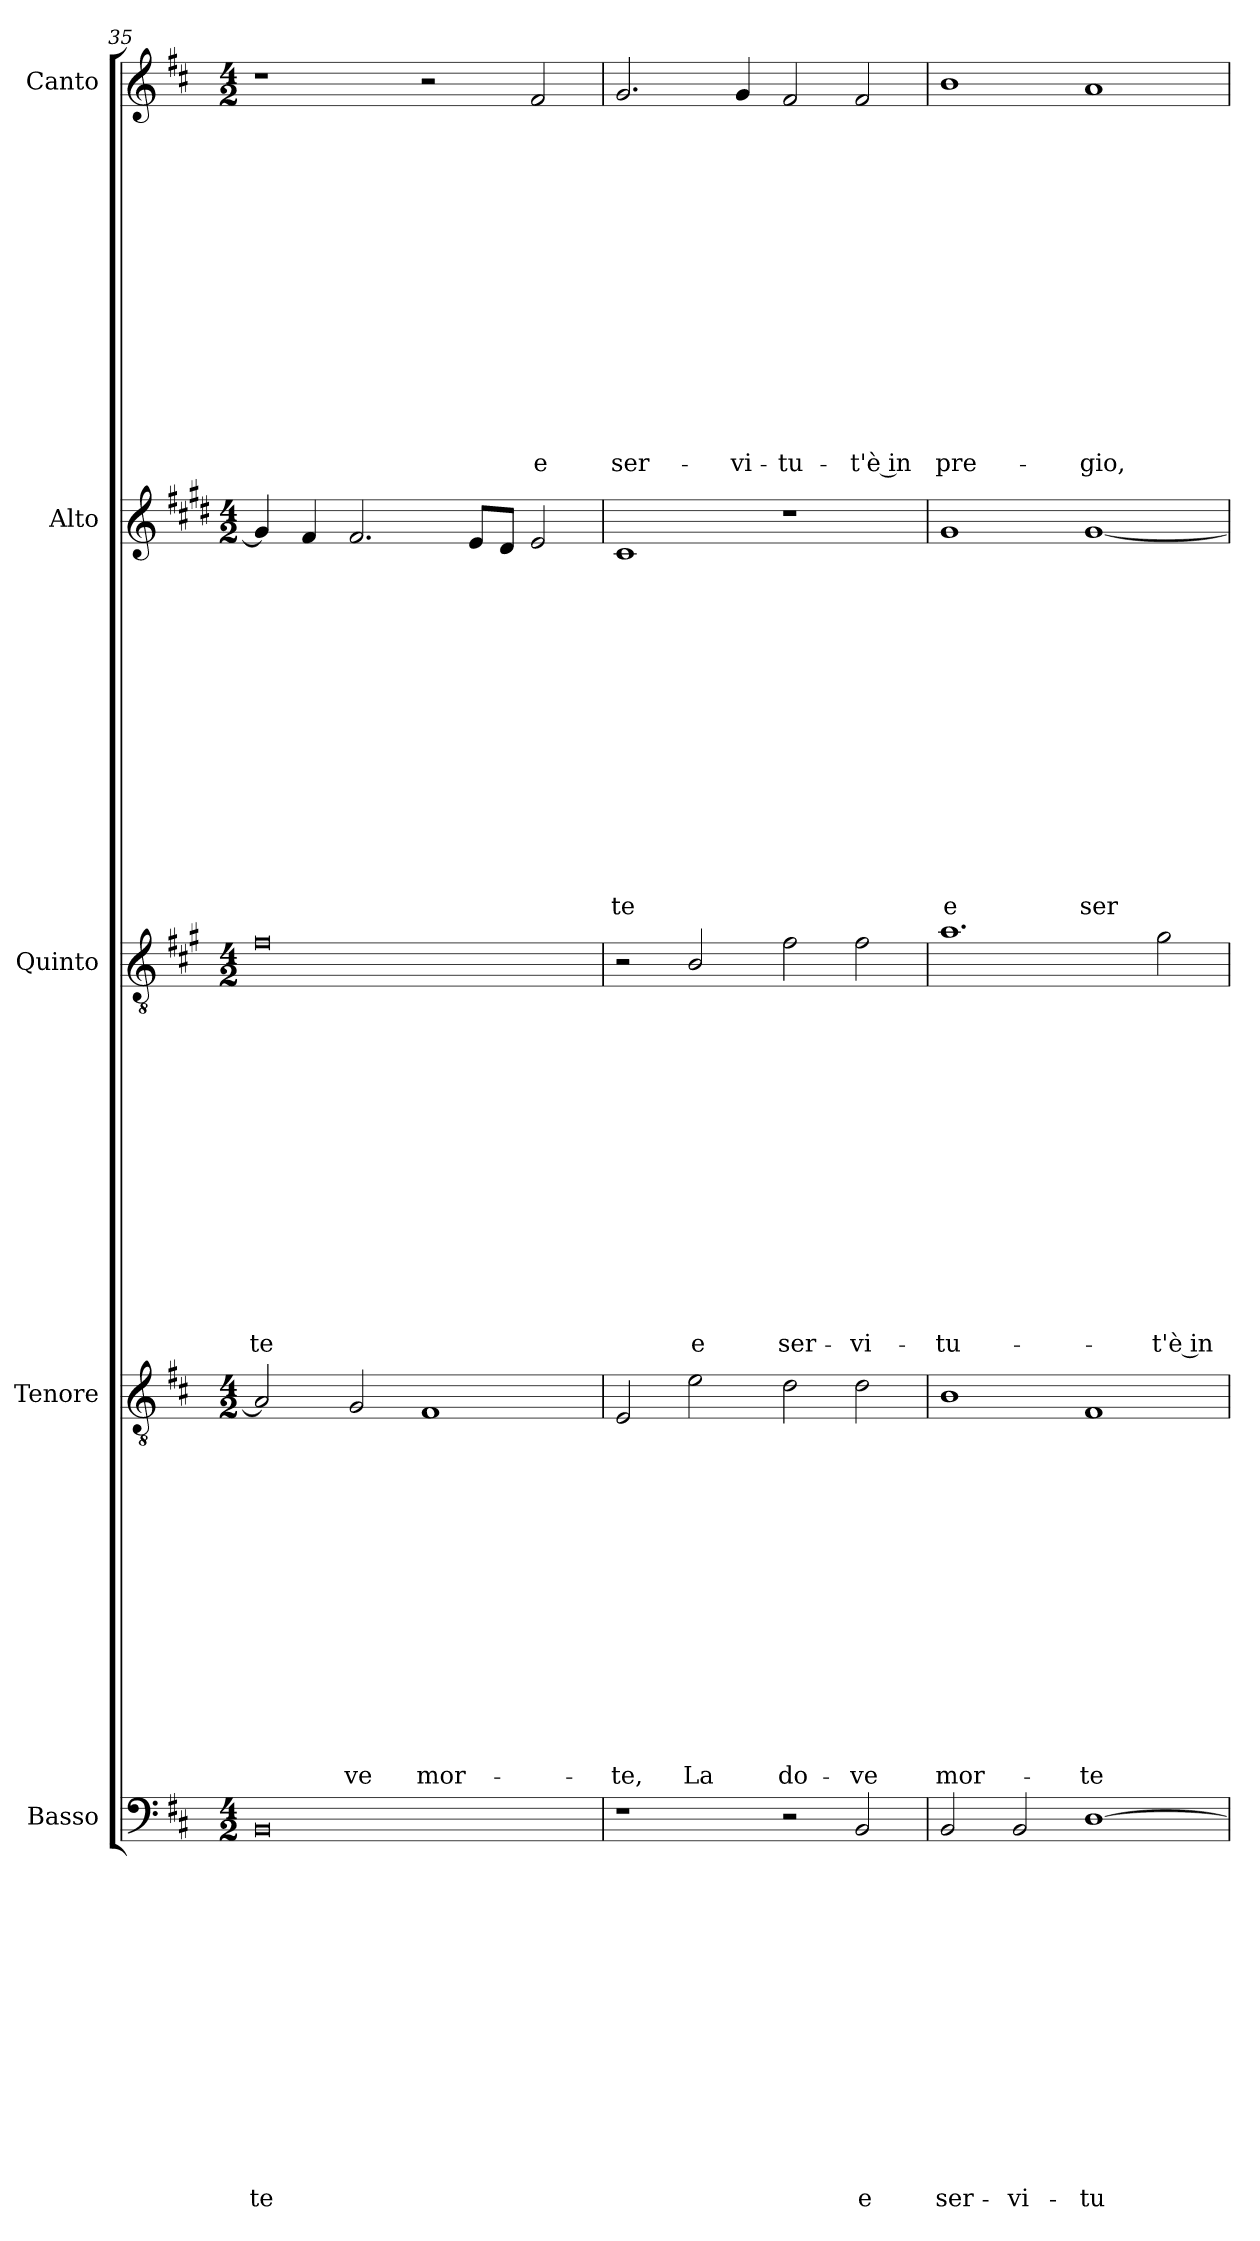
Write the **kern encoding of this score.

**kern	**text	**text	**text	**text	**text	**text	**text	**text	**text	**text	**text	**text	**text	**text	**text	**kern	**text	**text	**text	**text	**text	**text	**text	**text	**text	**text	**text	**text	**text	**text	**text	**kern	**text	**text	**text	**text	**text	**text	**text	**text	**text	**text	**text	**text	**text	**text	**text	**kern	**text	**text	**text	**text	**text	**text	**text	**text	**text	**text	**text	**text	**text	**text	**text	**kern	**text	**text	**text	**text	**text	**text	**text	**text	**text	**text	**text	**text	**text	**text	**text
*part5	*part5	*part5	*part5	*part5	*part5	*part5	*part5	*part5	*part5	*part5	*part5	*part5	*part5	*part5	*part5	*part4	*part4	*part4	*part4	*part4	*part4	*part4	*part4	*part4	*part4	*part4	*part4	*part4	*part4	*part4	*part4	*part3	*part3	*part3	*part3	*part3	*part3	*part3	*part3	*part3	*part3	*part3	*part3	*part3	*part3	*part3	*part3	*part2	*part2	*part2	*part2	*part2	*part2	*part2	*part2	*part2	*part2	*part2	*part2	*part2	*part2	*part2	*part2	*part1	*part1	*part1	*part1	*part1	*part1	*part1	*part1	*part1	*part1	*part1	*part1	*part1	*part1	*part1	*part1
*staff5	*staff5	*staff5	*staff5	*staff5	*staff5	*staff5	*staff5	*staff5	*staff5	*staff5	*staff5	*staff5	*staff5	*staff5	*staff5	*staff4	*staff4	*staff4	*staff4	*staff4	*staff4	*staff4	*staff4	*staff4	*staff4	*staff4	*staff4	*staff4	*staff4	*staff4	*staff4	*staff3	*staff3	*staff3	*staff3	*staff3	*staff3	*staff3	*staff3	*staff3	*staff3	*staff3	*staff3	*staff3	*staff3	*staff3	*staff3	*staff2	*staff2	*staff2	*staff2	*staff2	*staff2	*staff2	*staff2	*staff2	*staff2	*staff2	*staff2	*staff2	*staff2	*staff2	*staff2	*staff1	*staff1	*staff1	*staff1	*staff1	*staff1	*staff1	*staff1	*staff1	*staff1	*staff1	*staff1	*staff1	*staff1	*staff1	*staff1
*I"Basso	*	*	*	*	*	*	*	*	*	*	*	*	*	*	*	*I"Tenore	*	*	*	*	*	*	*	*	*	*	*	*	*	*	*	*I"Quinto	*	*	*	*	*	*	*	*	*	*	*	*	*	*	*	*I"Alto	*	*	*	*	*	*	*	*	*	*	*	*	*	*	*	*I"Canto	*	*	*	*	*	*	*	*	*	*	*	*	*	*	*
*I'B	*	*	*	*	*	*	*	*	*	*	*	*	*	*	*	*I'T	*	*	*	*	*	*	*	*	*	*	*	*	*	*	*	*	*	*	*	*	*	*	*	*	*	*	*	*	*	*	*	*I'A	*	*	*	*	*	*	*	*	*	*	*	*	*	*	*	*I'C	*	*	*	*	*	*	*	*	*	*	*	*	*	*	*
*clefF4	*	*	*	*	*	*	*	*	*	*	*	*	*	*	*	*clefGv2	*	*	*	*	*	*	*	*	*	*	*	*	*	*	*	*clefGv2	*	*	*	*	*	*	*	*	*	*	*	*	*	*	*	*clefG2	*	*	*	*	*	*	*	*	*	*	*	*	*	*	*	*clefG2	*	*	*	*	*	*	*	*	*	*	*	*	*	*	*
*	*	*	*	*	*	*	*	*	*	*	*	*	*	*	*	*	*	*	*	*	*	*	*	*	*	*	*	*	*	*	*	*ITrd4c7	*	*	*	*	*	*	*	*	*	*	*	*	*	*	*	*ITrd1c2	*	*	*	*	*	*	*	*	*	*	*	*	*	*	*	*	*	*	*	*	*	*	*	*	*	*	*	*	*	*	*
*k[f#c#]	*	*	*	*	*	*	*	*	*	*	*	*	*	*	*	*k[f#c#]	*	*	*	*	*	*	*	*	*	*	*	*	*	*	*	*k[f#c#]	*	*	*	*	*	*	*	*	*	*	*	*	*	*	*	*k[f#c#]	*	*	*	*	*	*	*	*	*	*	*	*	*	*	*	*k[f#c#]	*	*	*	*	*	*	*	*	*	*	*	*	*	*	*
*D:	*	*	*	*	*	*	*	*	*	*	*	*	*	*	*	*D:	*	*	*	*	*	*	*	*	*	*	*	*	*	*	*	*D:	*	*	*	*	*	*	*	*	*	*	*	*	*	*	*	*D:	*	*	*	*	*	*	*	*	*	*	*	*	*	*	*	*D:	*	*	*	*	*	*	*	*	*	*	*	*	*	*	*
*M4/2	*	*	*	*	*	*	*	*	*	*	*	*	*	*	*	*M4/2	*	*	*	*	*	*	*	*	*	*	*	*	*	*	*	*M4/2	*	*	*	*	*	*	*	*	*	*	*	*	*	*	*	*M4/2	*	*	*	*	*	*	*	*	*	*	*	*	*	*	*	*M4/2	*	*	*	*	*	*	*	*	*	*	*	*	*	*	*
=35	=35	=35	=35	=35	=35	=35	=35	=35	=35	=35	=35	=35	=35	=35	=35	=35	=35	=35	=35	=35	=35	=35	=35	=35	=35	=35	=35	=35	=35	=35	=35	=35	=35	=35	=35	=35	=35	=35	=35	=35	=35	=35	=35	=35	=35	=35	=35	=35	=35	=35	=35	=35	=35	=35	=35	=35	=35	=35	=35	=35	=35	=35	=35	=35	=35	=35	=35	=35	=35	=35	=35	=35	=35	=35	=35	=35	=35	=35	=35
!	!	!	!	!	!	!	!	!	!	!	!	!	!	!	!LO:LY:b	!	!	!	!	!	!	!	!	!	!	!	!	!	!	!	!	!	!	!	!	!	!	!	!	!	!	!	!	!	!	!	!LO:LY:b	!	!	!	!	!	!	!	!	!	!	!	!	!	!	!	!	!	!	!	!	!	!	!	!	!	!	!	!	!	!	!	!
0BB	.	.	.	.	.	.	.	.	.	.	.	.	.	.	-te	2A/]	.	.	.	.	.	.	.	.	.	.	.	.	.	.	.	0B	.	.	.	.	.	.	.	.	.	.	.	.	.	.	-te	4f#/]	.	.	.	.	.	.	.	.	.	.	.	.	.	.	.	1r	.	.	.	.	.	.	.	.	.	.	.	.	.	.	.
.	.	.	.	.	.	.	.	.	.	.	.	.	.	.	.	.	.	.	.	.	.	.	.	.	.	.	.	.	.	.	.	.	.	.	.	.	.	.	.	.	.	.	.	.	.	.	.	4e/	.	.	.	.	.	.	.	.	.	.	.	.	.	.	.	.	.	.	.	.	.	.	.	.	.	.	.	.	.	.	.
!	!	!	!	!	!	!	!	!	!	!	!	!	!	!	!	!	!	!	!	!	!	!	!	!	!	!	!	!	!	!	!LO:LY:b	!	!	!	!	!	!	!	!	!	!	!	!	!	!	!	!	!	!	!	!	!	!	!	!	!	!	!	!	!	!	!	!	!	!	!	!	!	!	!	!	!	!	!	!	!	!	!	!
.	.	.	.	.	.	.	.	.	.	.	.	.	.	.	.	2G/	.	.	.	.	.	.	.	.	.	.	.	.	.	.	-ve	.	.	.	.	.	.	.	.	.	.	.	.	.	.	.	.	2.e/	.	.	.	.	.	.	.	.	.	.	.	.	.	.	.	.	.	.	.	.	.	.	.	.	.	.	.	.	.	.	.
!	!	!	!	!	!	!	!	!	!	!	!	!	!	!	!	!	!	!	!	!	!	!	!	!	!	!	!	!	!	!	!LO:LY:b	!	!	!	!	!	!	!	!	!	!	!	!	!	!	!	!	!	!	!	!	!	!	!	!	!	!	!	!	!	!	!	!	!	!	!	!	!	!	!	!	!	!	!	!	!	!	!	!
.	.	.	.	.	.	.	.	.	.	.	.	.	.	.	.	1F#	.	.	.	.	.	.	.	.	.	.	.	.	.	.	mor-	.	.	.	.	.	.	.	.	.	.	.	.	.	.	.	.	.	.	.	.	.	.	.	.	.	.	.	.	.	.	.	.	2r	.	.	.	.	.	.	.	.	.	.	.	.	.	.	.
.	.	.	.	.	.	.	.	.	.	.	.	.	.	.	.	.	.	.	.	.	.	.	.	.	.	.	.	.	.	.	.	.	.	.	.	.	.	.	.	.	.	.	.	.	.	.	.	8d/L	.	.	.	.	.	.	.	.	.	.	.	.	.	.	.	.	.	.	.	.	.	.	.	.	.	.	.	.	.	.	.
.	.	.	.	.	.	.	.	.	.	.	.	.	.	.	.	.	.	.	.	.	.	.	.	.	.	.	.	.	.	.	.	.	.	.	.	.	.	.	.	.	.	.	.	.	.	.	.	8c#/J	.	.	.	.	.	.	.	.	.	.	.	.	.	.	.	.	.	.	.	.	.	.	.	.	.	.	.	.	.	.	.
!	!	!	!	!	!	!	!	!	!	!	!	!	!	!	!	!	!	!	!	!	!	!	!	!	!	!	!	!	!	!	!	!	!	!	!	!	!	!	!	!	!	!	!	!	!	!	!	!	!	!	!	!	!	!	!	!	!	!	!	!	!	!	!	!	!	!	!	!	!	!	!	!	!	!	!	!	!	!	!LO:LY:b
.	.	.	.	.	.	.	.	.	.	.	.	.	.	.	.	.	.	.	.	.	.	.	.	.	.	.	.	.	.	.	.	.	.	.	.	.	.	.	.	.	.	.	.	.	.	.	.	2d/	.	.	.	.	.	.	.	.	.	.	.	.	.	.	.	2f#/	.	.	.	.	.	.	.	.	.	.	.	.	.	.	e
=36	=36	=36	=36	=36	=36	=36	=36	=36	=36	=36	=36	=36	=36	=36	=36	=36	=36	=36	=36	=36	=36	=36	=36	=36	=36	=36	=36	=36	=36	=36	=36	=36	=36	=36	=36	=36	=36	=36	=36	=36	=36	=36	=36	=36	=36	=36	=36	=36	=36	=36	=36	=36	=36	=36	=36	=36	=36	=36	=36	=36	=36	=36	=36	=36	=36	=36	=36	=36	=36	=36	=36	=36	=36	=36	=36	=36	=36	=36	=36
!	!	!	!	!	!	!	!	!	!	!	!	!	!	!	!	!	!	!	!	!	!	!	!	!	!	!	!	!	!	!	!LO:LY:b	!	!	!	!	!	!	!	!	!	!	!	!	!	!	!	!	!	!	!	!	!	!	!	!	!	!	!	!	!	!	!	!LO:LY:b	!	!	!	!	!	!	!	!	!	!	!	!	!	!	!	!LO:LY:b
1r	.	.	.	.	.	.	.	.	.	.	.	.	.	.	.	2E/	.	.	.	.	.	.	.	.	.	.	.	.	.	.	-te,	2r	.	.	.	.	.	.	.	.	.	.	.	.	.	.	.	1B	.	.	.	.	.	.	.	.	.	.	.	.	.	.	-te	2.g/	.	.	.	.	.	.	.	.	.	.	.	.	.	.	ser-
!	!	!	!	!	!	!	!	!	!	!	!	!	!	!	!	!	!	!	!	!	!	!	!	!	!	!	!	!	!	!	!LO:LY:b	!	!	!	!	!	!	!	!	!	!	!	!	!	!	!	!LO:LY:b	!	!	!	!	!	!	!	!	!	!	!	!	!	!	!	!	!	!	!	!	!	!	!	!	!	!	!	!	!	!	!	!
.	.	.	.	.	.	.	.	.	.	.	.	.	.	.	.	2e\	.	.	.	.	.	.	.	.	.	.	.	.	.	.	La	2E/	.	.	.	.	.	.	.	.	.	.	.	.	.	.	e	.	.	.	.	.	.	.	.	.	.	.	.	.	.	.	.	.	.	.	.	.	.	.	.	.	.	.	.	.	.	.	.
!	!	!	!	!	!	!	!	!	!	!	!	!	!	!	!	!	!	!	!	!	!	!	!	!	!	!	!	!	!	!	!	!	!	!	!	!	!	!	!	!	!	!	!	!	!	!	!	!	!	!	!	!	!	!	!	!	!	!	!	!	!	!	!	!	!	!	!	!	!	!	!	!	!	!	!	!	!	!	!LO:LY:b
.	.	.	.	.	.	.	.	.	.	.	.	.	.	.	.	.	.	.	.	.	.	.	.	.	.	.	.	.	.	.	.	.	.	.	.	.	.	.	.	.	.	.	.	.	.	.	.	.	.	.	.	.	.	.	.	.	.	.	.	.	.	.	.	4g/	.	.	.	.	.	.	.	.	.	.	.	.	.	.	-vi-
!	!	!	!	!	!	!	!	!	!	!	!	!	!	!	!	!	!	!	!	!	!	!	!	!	!	!	!	!	!	!	!LO:LY:b	!	!	!	!	!	!	!	!	!	!	!	!	!	!	!	!LO:LY:b	!	!	!	!	!	!	!	!	!	!	!	!	!	!	!	!	!	!	!	!	!	!	!	!	!	!	!	!	!	!	!	!LO:LY:b
2r	.	.	.	.	.	.	.	.	.	.	.	.	.	.	.	2d\	.	.	.	.	.	.	.	.	.	.	.	.	.	.	do-	2B\	.	.	.	.	.	.	.	.	.	.	.	.	.	.	ser-	1r	.	.	.	.	.	.	.	.	.	.	.	.	.	.	.	2f#/	.	.	.	.	.	.	.	.	.	.	.	.	.	.	-tu-
!	!	!	!	!	!	!	!	!	!	!	!	!	!	!	!LO:LY:b	!	!	!	!	!	!	!	!	!	!	!	!	!	!	!	!LO:LY:b	!	!	!	!	!	!	!	!	!	!	!	!	!	!	!	!LO:LY:b	!	!	!	!	!	!	!	!	!	!	!	!	!	!	!	!	!	!	!	!	!	!	!	!	!	!	!	!	!	!	!	!LO:LY:b
2BB/	.	.	.	.	.	.	.	.	.	.	.	.	.	.	e	2d\	.	.	.	.	.	.	.	.	.	.	.	.	.	.	-ve	2B\	.	.	.	.	.	.	.	.	.	.	.	.	.	.	-vi-	.	.	.	.	.	.	.	.	.	.	.	.	.	.	.	.	2f#/	.	.	.	.	.	.	.	.	.	.	.	.	.	.	-t'è in
=37	=37	=37	=37	=37	=37	=37	=37	=37	=37	=37	=37	=37	=37	=37	=37	=37	=37	=37	=37	=37	=37	=37	=37	=37	=37	=37	=37	=37	=37	=37	=37	=37	=37	=37	=37	=37	=37	=37	=37	=37	=37	=37	=37	=37	=37	=37	=37	=37	=37	=37	=37	=37	=37	=37	=37	=37	=37	=37	=37	=37	=37	=37	=37	=37	=37	=37	=37	=37	=37	=37	=37	=37	=37	=37	=37	=37	=37	=37	=37
!	!	!	!	!	!	!	!	!	!	!	!	!	!	!	!LO:LY:b	!	!	!	!	!	!	!	!	!	!	!	!	!	!	!	!LO:LY:b	!	!	!	!	!	!	!	!	!	!	!	!	!	!	!	!LO:LY:b	!	!	!	!	!	!	!	!	!	!	!	!	!	!	!	!LO:LY:b	!	!	!	!	!	!	!	!	!	!	!	!	!	!	!	!LO:LY:b
2BB/	.	.	.	.	.	.	.	.	.	.	.	.	.	.	ser-	1B	.	.	.	.	.	.	.	.	.	.	.	.	.	.	mor-	1.d	.	.	.	.	.	.	.	.	.	.	.	.	.	.	-tu-	1f#	.	.	.	.	.	.	.	.	.	.	.	.	.	.	e	1b	.	.	.	.	.	.	.	.	.	.	.	.	.	.	pre-
!	!	!	!	!	!	!	!	!	!	!	!	!	!	!	!LO:LY:b	!	!	!	!	!	!	!	!	!	!	!	!	!	!	!	!	!	!	!	!	!	!	!	!	!	!	!	!	!	!	!	!	!	!	!	!	!	!	!	!	!	!	!	!	!	!	!	!	!	!	!	!	!	!	!	!	!	!	!	!	!	!	!	!
2BB/	.	.	.	.	.	.	.	.	.	.	.	.	.	.	-vi-	.	.	.	.	.	.	.	.	.	.	.	.	.	.	.	.	.	.	.	.	.	.	.	.	.	.	.	.	.	.	.	.	.	.	.	.	.	.	.	.	.	.	.	.	.	.	.	.	.	.	.	.	.	.	.	.	.	.	.	.	.	.	.	.
!	!	!	!	!	!	!	!	!	!	!	!	!	!	!	!LO:LY:b	!	!	!	!	!	!	!	!	!	!	!	!	!	!	!	!LO:LY:b	!	!	!	!	!	!	!	!	!	!	!	!	!	!	!	!	!	!	!	!	!	!	!	!	!	!	!	!	!	!	!	!LO:LY:b	!	!	!	!	!	!	!	!	!	!	!	!	!	!	!	!LO:LY:b
[1D	.	.	.	.	.	.	.	.	.	.	.	.	.	.	-tu-	1F#	.	.	.	.	.	.	.	.	.	.	.	.	.	.	-te	.	.	.	.	.	.	.	.	.	.	.	.	.	.	.	.	[1f#	.	.	.	.	.	.	.	.	.	.	.	.	.	.	ser-	1a	.	.	.	.	.	.	.	.	.	.	.	.	.	.	-gio,
!	!	!	!	!	!	!	!	!	!	!	!	!	!	!	!	!	!	!	!	!	!	!	!	!	!	!	!	!	!	!	!	!	!	!	!	!	!	!	!	!	!	!	!	!	!	!	!LO:LY:b	!	!	!	!	!	!	!	!	!	!	!	!	!	!	!	!	!	!	!	!	!	!	!	!	!	!	!	!	!	!	!	!
.	.	.	.	.	.	.	.	.	.	.	.	.	.	.	.	.	.	.	.	.	.	.	.	.	.	.	.	.	.	.	.	2c#\	.	.	.	.	.	.	.	.	.	.	.	.	.	.	-t'è in	.	.	.	.	.	.	.	.	.	.	.	.	.	.	.	.	.	.	.	.	.	.	.	.	.	.	.	.	.	.	.	.
=	=	=	=	=	=	=	=	=	=	=	=	=	=	=	=	=	=	=	=	=	=	=	=	=	=	=	=	=	=	=	=	=	=	=	=	=	=	=	=	=	=	=	=	=	=	=	=	=	=	=	=	=	=	=	=	=	=	=	=	=	=	=	=	=	=	=	=	=	=	=	=	=	=	=	=	=	=	=	=
*-	*-	*-	*-	*-	*-	*-	*-	*-	*-	*-	*-	*-	*-	*-	*-	*-	*-	*-	*-	*-	*-	*-	*-	*-	*-	*-	*-	*-	*-	*-	*-	*-	*-	*-	*-	*-	*-	*-	*-	*-	*-	*-	*-	*-	*-	*-	*-	*-	*-	*-	*-	*-	*-	*-	*-	*-	*-	*-	*-	*-	*-	*-	*-	*-	*-	*-	*-	*-	*-	*-	*-	*-	*-	*-	*-	*-	*-	*-	*-
